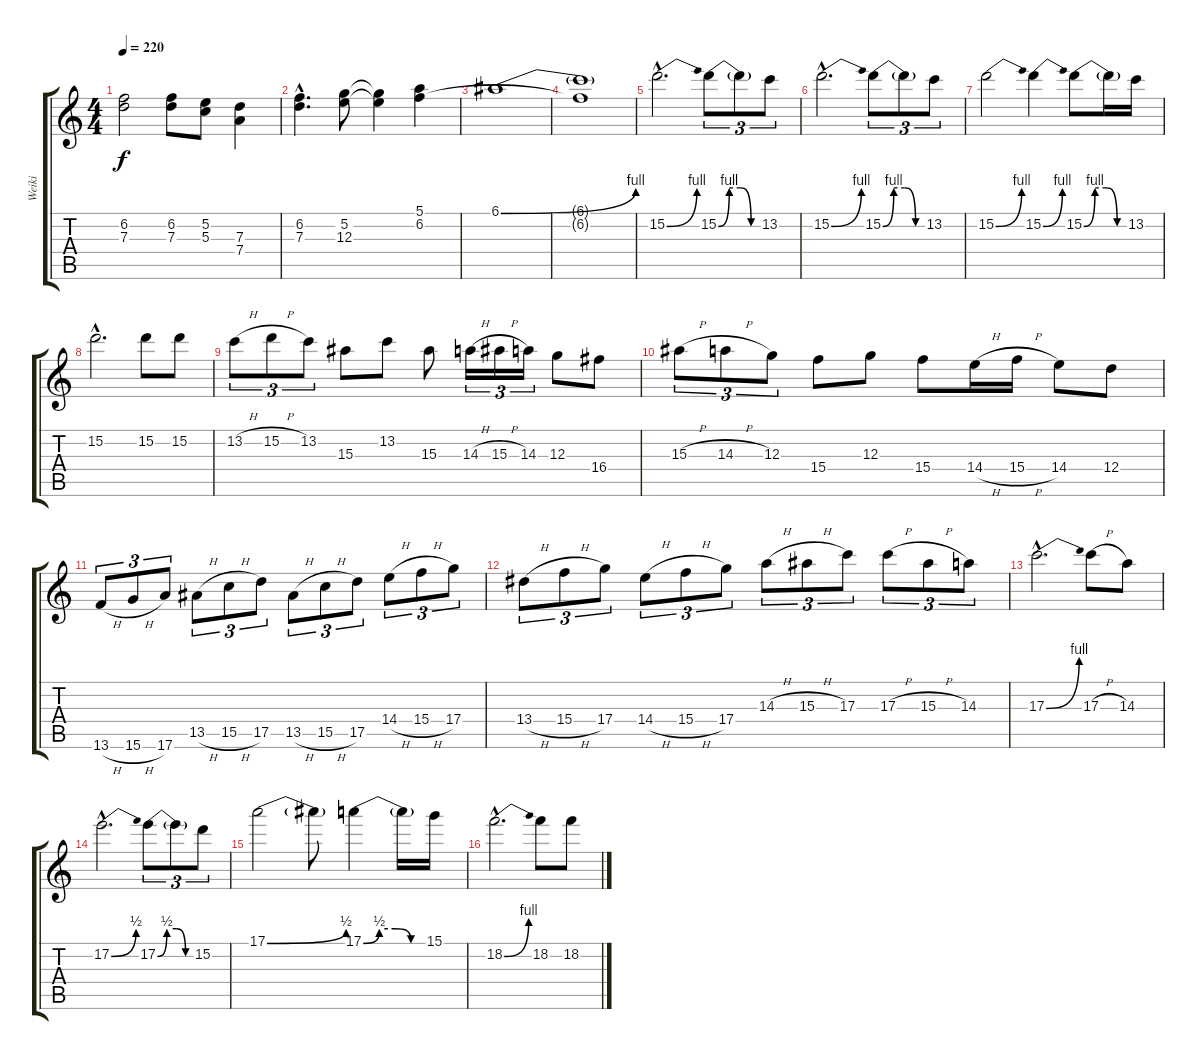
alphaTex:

\track ("Weiki" "Weiki") {instrument distortionguitar}
\staff {score tabs}
\tuning (E4 B3 G3 D3 A2 E2) {hide}
\ts (4 4)
\tempo 220
\clef g2
\ks c
(6.2 7.3).2{dy f} (6.2 7.3).8 (5.2 5.3).8 (7.3 7.4).4 |
(6.2{hac} 7.3{hac}).4{d} (5.2 12.3).8 (5.2{t} 12.3{t}).4 (5.1 6.2).4 |
6.1{be (bend 0 0 60 4)}.1 |
(6.1{t} 6.2{t}).1 |
15.2{be (bend 0 0 60 4) hac}.2{d volume 16 balance 0} 15.2{be (custom 0 0 15 4 30 4 45 0 60 0)}.8{tu (3 2)} 15.2{t}.8{tu (3 2)} 13.2.8{tu (3 2)} |
15.2{be (bend 0 0 60 4) hac}.2{d} 15.2{be (custom 0 0 15 4 30 4 45 0 60 0)}.8{tu (3 2)} 15.2{t}.8{tu (3 2)} 13.2.8{tu (3 2)} |
15.2{be (bend 0 0 60 4)}.2 15.2{be (bend 0 0 60 4)}.4 15.2{be (custom 0 0 15 4 30 4 45 0 60 0)}.8 15.2{t}.16 13.2.16 |
15.2{hac}.2{d} 15.2.8 15.2.8 |
13.2{h}.8{tu (3 2)} 15.2{h}.8{tu (3 2)} 13.2.8{tu (3 2)} 15.3.8 13.2.8 15.3.8 14.3{h}.16{tu (3 2)} 15.3{h}.16{tu (3 2)} 14.3.16{tu (3 2)} 12.3.8 16.4.8 |
15.3{h}.8{tu (3 2)} 14.3{h}.8{tu (3 2)} 12.3.8{tu (3 2)} 15.4.8 12.3.8 15.4.8 14.4{h}.16 15.4{h}.16 14.4.8 12.4.8 |
13.6{h}.8{tu (3 2)} 15.6{h}.8{tu (3 2)} 17.6.8{tu (3 2)} 13.5{h}.8{tu (3 2)} 15.5{h}.8{tu (3 2)} 17.5.8{tu (3 2)} 13.5{h}.8{tu (3 2)} 15.5{h}.8{tu (3 2)} 17.5.8{tu (3 2)} 14.4{h}.8{tu (3 2)} 15.4{h}.8{tu (3 2)} 17.4.8{tu (3 2)} |
13.4{h}.8{tu (3 2)} 15.4{h}.8{tu (3 2)} 17.4.8{tu (3 2)} 14.4{h}.8{tu (3 2)} 15.4{h}.8{tu (3 2)} 17.4.8{tu (3 2)} 14.3{h}.8{tu (3 2)} 15.3{h}.8{tu (3 2)} 17.3.8{tu (3 2)} 17.3{h}.8{tu (3 2)} 15.3{h}.8{tu (3 2)} 14.3.8{tu (3 2)} |
17.3{be (bend 0 0 60 4) hac}.2{d} 17.3{h}.8 14.3.8 |
17.2{be (bend 0 0 60 2) hac}.2{d} 17.2{be (custom 0 0 15 2 30 2 45 0 60 0)}.8{tu (3 2)} 17.2{t}.8{tu (3 2)} 15.2.8{tu (3 2)} |
17.1{be (bend 0 0 60 2)}.2 17.1{t}.8 17.1{be (custom 0 0 15 2 30 2 45 0 60 0)}.4 17.1{t}.16 15.1.16 |
18.2{be (bend 0 0 60 4) hac}.2{d} 18.2.8 18.2.8
